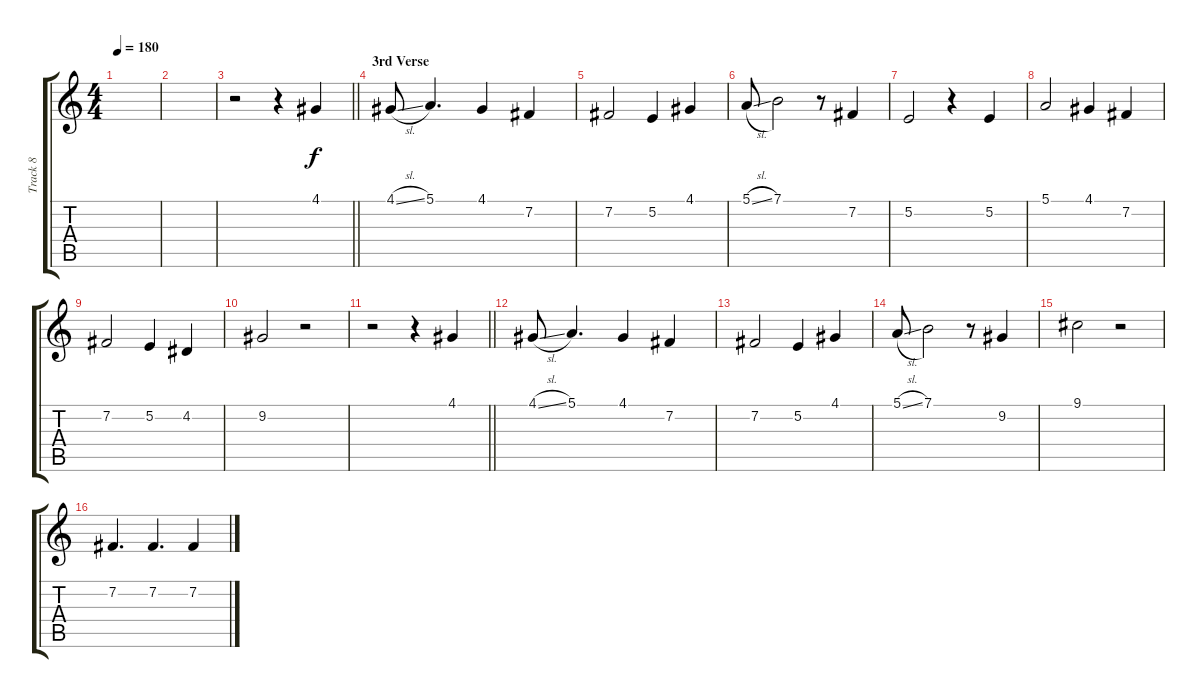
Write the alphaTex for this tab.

\track ("Track 8" "Track 8") {instrument clarinet}
\staff {score tabs}
\tuning (E4 B3 G3 D3 A2 E2) {hide}
\ts (4 4)
\tempo 180
\clef g2
\ks c
|
|
\barLineRight lightlight
r.2 r.4 4.1.4 |
\section ("" "3rd Verse")
4.1{sl}.8 5.1.4{d} 4.1.4 7.2.4 |
7.2.2 5.2.4 4.1.4 |
5.1{sl}.8 7.1.2 r.8 7.2.4 |
5.2.2 r.4 5.2.4 |
5.1.2 4.1.4 7.2.4 |
7.2.2 5.2.4 4.2.4 |
9.2.2 r.2 |
\barLineRight lightlight
r.2 r.4 4.1.4 |
4.1{sl}.8 5.1.4{d} 4.1.4 7.2.4 |
7.2.2 5.2.4 4.1.4 |
5.1{sl}.8 7.1.2 r.8 9.2.4 |
9.1.2 r.2 |
7.2.4{d} 7.2.4{d} 7.2.4
